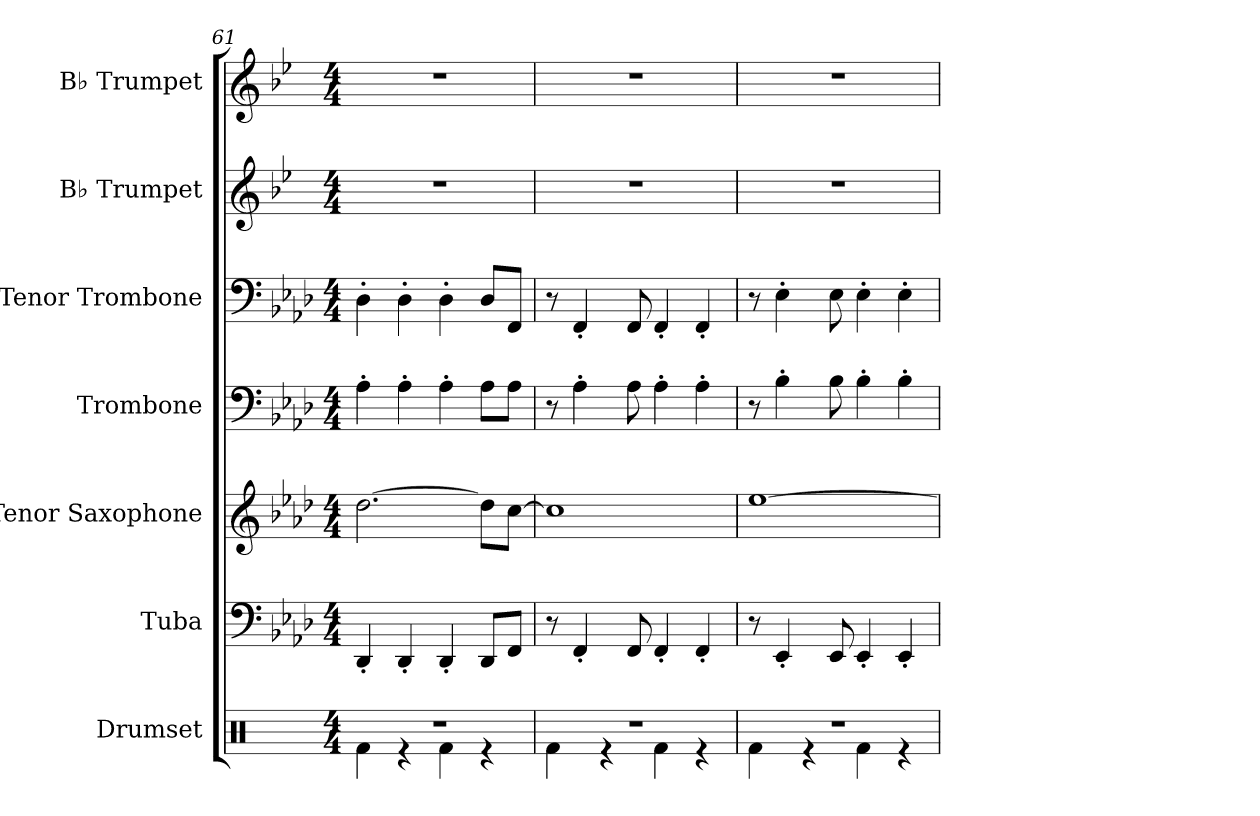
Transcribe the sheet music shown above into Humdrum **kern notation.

**kern	**kern	**kern	**kern	**kern	**kern	**kern
*part7	*part6	*part5	*part4	*part3	*part2	*part1
*staff7	*staff6	*staff5	*staff4	*staff3	*staff2	*staff1
*I"Drumset	*I"Tuba	*I"Tenor Saxophone	*I"Trombone	*I"Tenor Trombone	*I"B♭ Trumpet	*I"B♭ Trumpet
*I'Drs.	*I'Tba.	*I'T. Sax.	*I'Tbn.	*I'T. Tbn.	*I'B♭ Tpt.	*I'B♭ Tpt.
!!LO:LB:g=z
*clefX	*clefF4	*clefG2	*clefF4	*clefF4	*clefG2	*clefG2
*	*	*ITrd8c14	*	*	*ITrd1c2	*ITrd1c2
*k[]	*k[b-e-a-d-]	*k[b-e-a-d-]	*k[b-e-a-d-]	*k[b-e-a-d-]	*k[b-e-a-d-]	*k[b-e-a-d-]
*M4/4	*M4/4	*M4/4	*M4/4	*M4/4	*M4/4	*M4/4
=61	=61	=61	=61	=61	=61	=61
*^	*	*	*	*	*	*
1r	4Rf\	4DD-'/	[2.d-\	4A-'\	4D-'\	1r	1r
.	4r	4DD-'/	.	4A-'\	4D-'\	.	.
.	4Rf\	4DD-'/	.	4A-'\	4D-'\	.	.
.	4r	8DD-/L	8d-\L]	8A-\L	8D-/L	.	.
.	.	8FF/J	[8c\J	8A-\J	8FF/J	.	.
=62	=62	=62	=62	=62	=62	=62	=62
1r	4Rf\	8r	1c]	8r	8r	1r	1r
.	.	4FF'/	.	4A-'\	4FF'/	.	.
.	4r	.	.	.	.	.	.
.	.	8FF/	.	8A-\	8FF/	.	.
.	4Rf\	4FF'/	.	4A-'\	4FF'/	.	.
.	4r	4FF'/	.	4A-'\	4FF'/	.	.
=63	=63	=63	=63	=63	=63	=63	=63
1r	4Rf\	8r	[1e-	8r	8r	1r	1r
.	.	4EE-'/	.	4B-'\	4E-'\	.	.
.	4r	.	.	.	.	.	.
.	.	8EE-/	.	8B-\	8E-\	.	.
.	4Rf\	4EE-'/	.	4B-'\	4E-'\	.	.
.	4r	4EE-'/	.	4B-'\	4E-'\	.	.
*v	*v	*	*	*	*	*	*
=	=	=	=	=	=	=
*-	*-	*-	*-	*-	*-	*-
